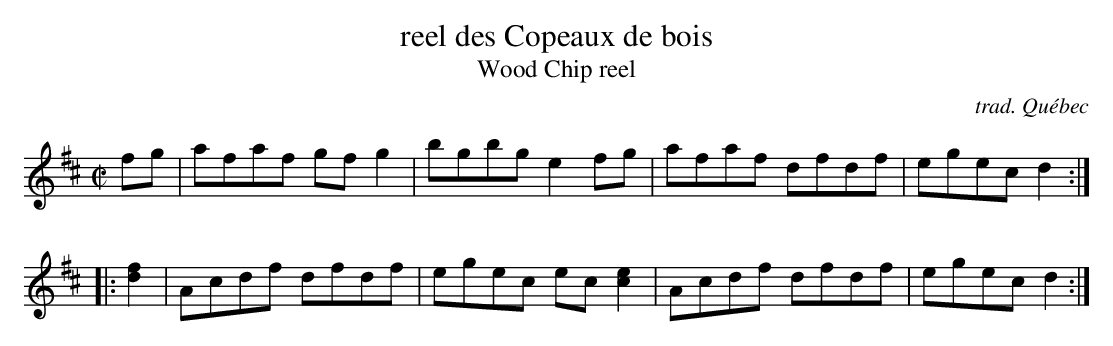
X:1
T: reel des Copeaux de bois
T: Wood Chip reel
O: trad. Qu\'ebec
M: C|
L: 1/8
K: D
fg | afaf gfg2 | bgbg e2fg | afaf dfdf | egec d2 :|
|: [f2d2] | Acdf dfdf | egec ec[e2c2] | Acdf dfdf | egec d2 :|
